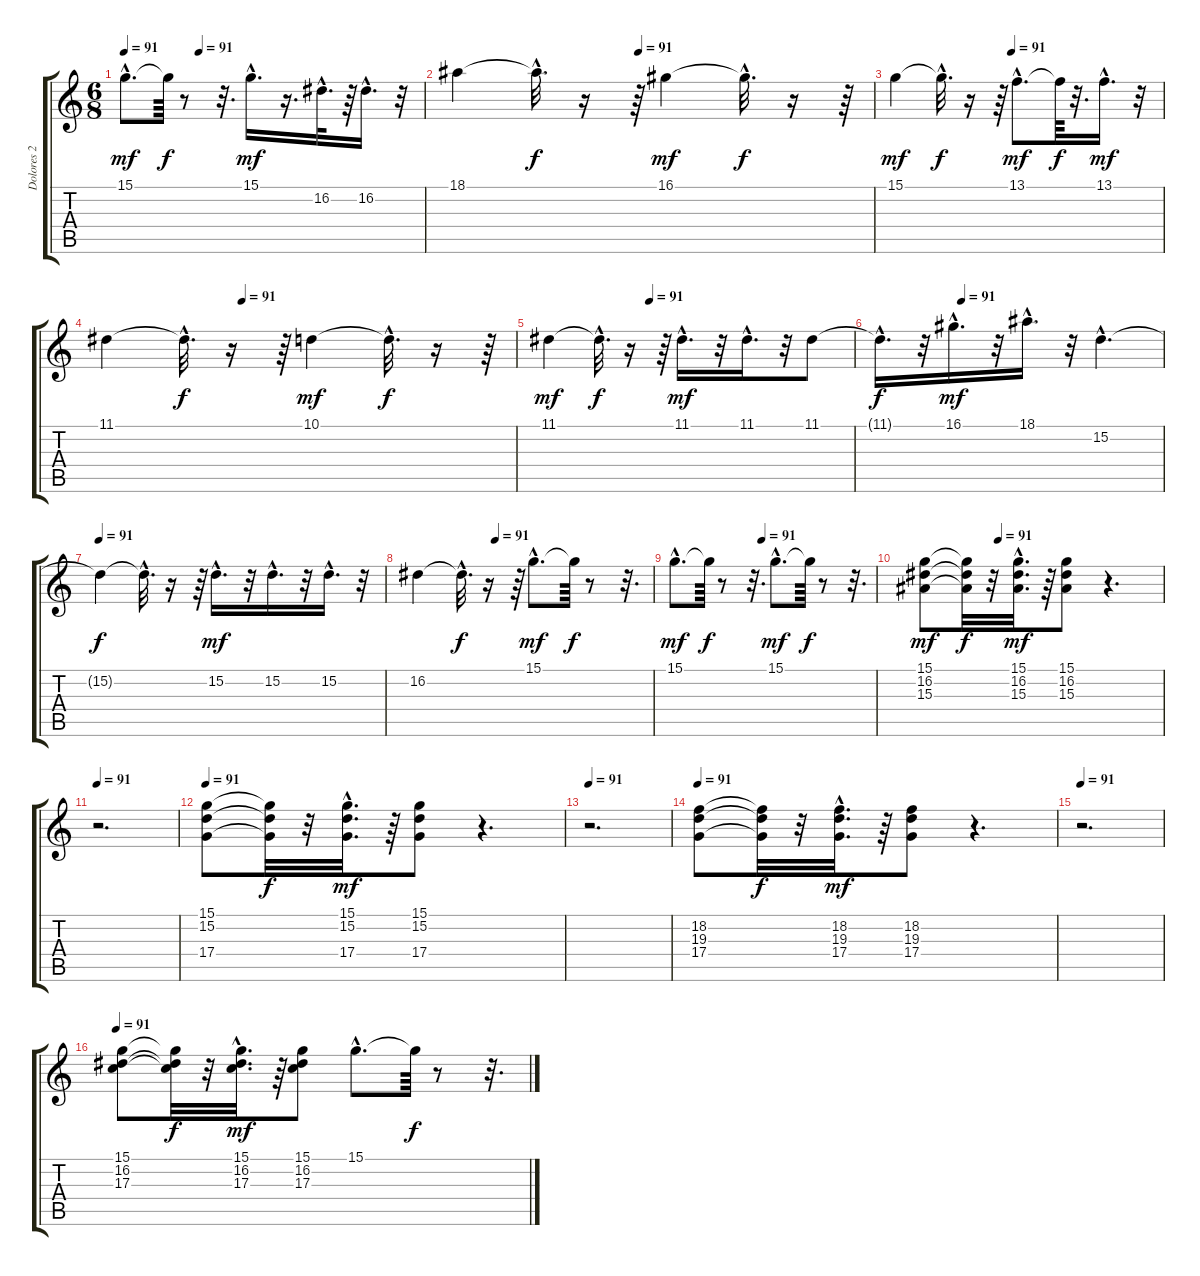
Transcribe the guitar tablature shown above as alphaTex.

\track ("Dolores 2" "Dolores 2") {instrument pad3polysynth}
\staff {score tabs}
\tuning (E4 B3 G3 D3 A2 E2) {hide}
\ts (6 8)
\tempo 91
\tempo (91 0.25)
\clef g2
\ks c
15.1{hac}.8{d dy mf} 15.1{t}.64{dy f} r.8 r.32{d} 15.1{hac}.16{d dy mf} r.16{d} 16.2{hac}.32{d} r.64 16.2{hac}.16{d} r.32 |
\tempo (91 0.4375)
18.1.4 18.1{hac t}.32{d dy f} r.16 r.64 16.1.4{dy mf} 16.1{hac t}.32{d dy f} r.16 r.64 |
\tempo (91 0.4375)
15.1.4{dy mf} 15.1{hac t}.32{d dy f} r.16 r.64 13.1{hac}.8{d dy mf} 13.1{t}.64{dy f} r.32{d} 13.1{hac}.16{d dy mf} r.32 |
\tempo (91 0.3333333333333333)
11.1.4 11.1{hac t}.32{d dy f} r.16 r.64 10.1.4{dy mf} 10.1{hac t}.32{d dy f} r.16 r.64 |
\tempo (91 0.3333333333333333)
11.1.4{dy mf} 11.1{hac t}.32{d dy f} r.16 r.64 11.1{hac}.16{d dy mf} r.32 11.1{hac}.16{d} r.32 11.1.8 |
\tempo (91 0.2916666666666667)
11.1{hac t}.16{d dy f} r.32 16.1{hac}.16{d dy mf} r.32 18.1{hac}.16{d} r.32 15.2{hac}.4{d} |
\tempo 91
15.2{t}.4{dy f} 15.2{hac t}.32{d} r.16 r.64 15.2{hac}.16{d dy mf} r.32 15.2{hac}.16{d} r.32 15.2{hac}.16{d} r.32 |
\tempo (91 0.3333333333333333)
16.2.4 16.2{hac t}.32{d dy f} r.16 r.64 15.1{hac}.8{d dy mf} 15.1{t}.64{dy f} r.8 r.32{d} |
\tempo (91 0.4375)
15.1{hac}.8{d dy mf} 15.1{t}.64{dy f} r.8 r.32{d} 15.1{hac}.8{d dy mf} 15.1{t}.64{dy f} r.8 r.32{d} |
\tempo (91 0.3125)
(15.1 16.2 15.3).8{dy mf} (15.1{t} 16.2{t} 15.3{t}).32{dy f} r.32 (15.1{hac} 16.2{hac} 15.3{hac}).32{d dy mf} r.64 (15.1 16.2 15.3).8 r.4{d} |
\tempo 91
r.2{d} |
\tempo 91
(15.1 15.2 17.4).8 (15.1{t} 15.2{t} 17.4{t}).32{dy f} r.32 (15.1{hac} 15.2{hac} 17.4{hac}).32{d dy mf} r.64 (15.1 15.2 17.4).8 r.4{d} |
\tempo 91
r.2{d} |
\tempo 91
(18.2 19.3 17.4).8 (18.2{t} 19.3{t} 17.4{t}).32{dy f} r.32 (18.2{hac} 19.3{hac} 17.4{hac}).32{d dy mf} r.64 (18.2 19.3 17.4).8 r.4{d} |
\tempo 91
r.2{d} |
\tempo 91
(15.1 16.2 17.3).8 (15.1{t} 16.2{t} 17.3{t}).32{dy f} r.32 (15.1{hac} 16.2{hac} 17.3{hac}).32{d dy mf} r.64 (15.1 16.2 17.3).8 15.1{hac}.8{d} 15.1{t}.64{dy f} r.8 r.32{d}
